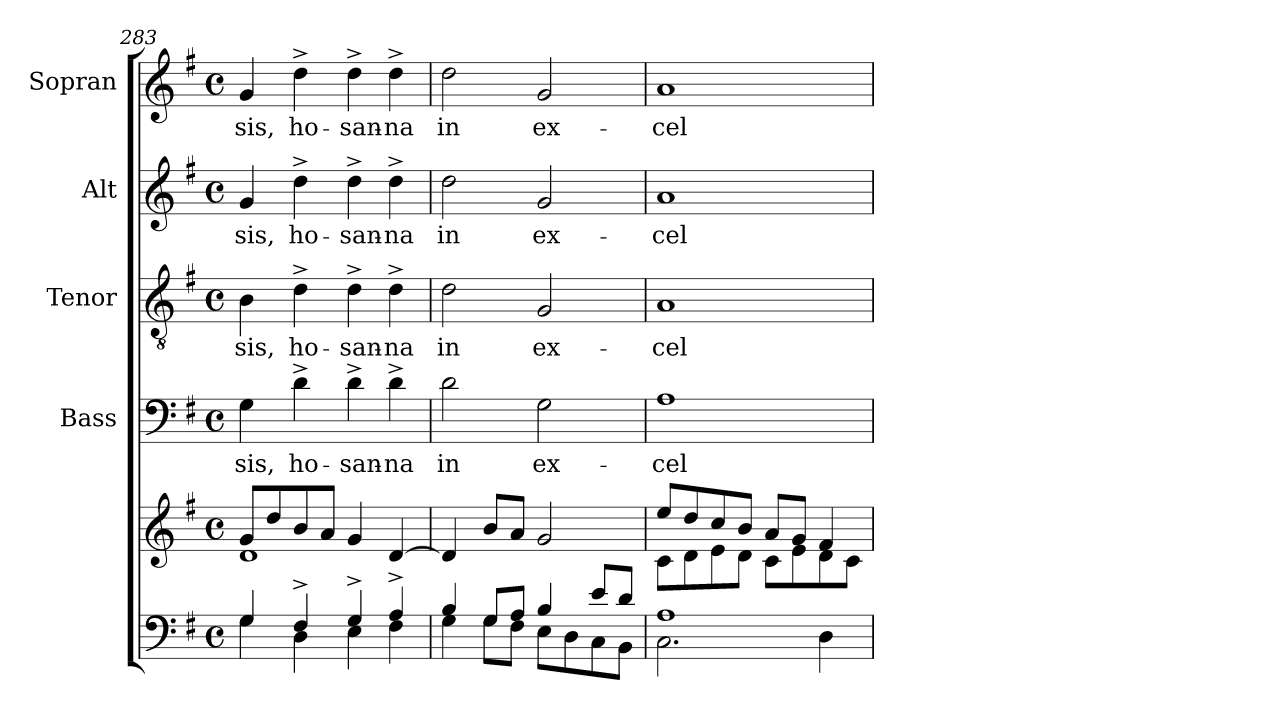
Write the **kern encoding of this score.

**kern	**kern	**kern	**text	**kern	**text	**kern	**text	**kern	**text
*part5	*part5	*part4	*part4	*part3	*part3	*part2	*part2	*part1	*part1
*staff6	*staff5	*staff4	*staff4	*staff3	*staff3	*staff2	*staff2	*staff1	*staff1
*	*	*I"Bass	*	*I"Tenor	*	*I"Alt	*	*I"Sopran	*
*	*	*I'B.	*	*I'T.	*	*I'A.	*	*I'S.	*
*clefF4	*clefG2	*clefF4	*	*clefGv2	*	*clefG2	*	*clefG2	*
*k[f#]	*k[f#]	*k[f#]	*	*k[f#]	*	*k[f#]	*	*k[f#]	*
*G:	*G:	*G:	*	*G:	*	*G:	*	*G:	*
*M4/4	*M4/4	*M4/4	*	*M4/4	*	*M4/4	*	*M4/4	*
*met(c)	*met(c)	*met(c)	*	*met(c)	*	*met(c)	*	*met(c)	*
=283	=283	=283	=283	=283	=283	=283	=283	=283	=283
*^	*^	*	*	*	*	*	*	*	*
!	!	!	!	!	!LO:LY:b	!	!LO:LY:b	!	!LO:LY:b	!	!LO:LY:b
4G/	4G\	8g/L	1d	4G\	-sis,	4B\	-sis,	4g/	-sis,	4g/	-sis,
.	.	8dd/	.	.	.	.	.	.	.	.	.
!	!	!	!	!	!LO:LY:b	!	!LO:LY:b	!	!LO:LY:b	!	!LO:LY:b
4F#^>/	4D\	8b/	.	4d^>\	ho-	4d^>\	ho-	4dd^>\	ho-	4dd^>\	ho-
.	.	8a/J	.	.	.	.	.	.	.	.	.
!	!	!	!	!	!LO:LY:b	!	!LO:LY:b	!	!LO:LY:b	!	!LO:LY:b
4G^>/	4E\	4g/	.	4d^>\	-san-	4d^>\	-san-	4dd^>\	-san-	4dd^>\	-san-
!	!	!	!	!	!LO:LY:b	!	!LO:LY:b	!	!LO:LY:b	!	!LO:LY:b
4A^>/	4F#\	[>4d/	.	4d^>\	-na	4d^>\	-na	4dd^>\	-na	4dd^>\	-na
*	*	*v	*v	*	*	*	*	*	*	*	*
=284	=284	=284	=284	=284	=284	=284	=284	=284	=284	=284
!	!	!	!	!LO:LY:b	!	!LO:LY:b	!	!LO:LY:b	!	!LO:LY:b
4B/	4G\	4d/]	2d\	in	2d\	in	2dd\	in	2dd\	in
8G/L	8G\L	8b/L	.	.	.	.	.	.	.	.
8A/J	8F#\J	8a/J	.	.	.	.	.	.	.	.
!	!	!	!	!LO:LY:b	!	!LO:LY:b	!	!LO:LY:b	!	!LO:LY:b
4B/	8E\L	2g/	2G\	ex-	2G/	ex-	2g/	ex-	2g/	ex-
.	8D\	.	.	.	.	.	.	.	.	.
8e/L	8C\	.	.	.	.	.	.	.	.	.
8d/J	8BB\J	.	.	.	.	.	.	.	.	.
=285	=285	=285	=285	=285	=285	=285	=285	=285	=285	=285
*	*	*^	*	*	*	*	*	*	*	*
!	!	!	!	!	!LO:LY:b	!	!LO:LY:b	!	!LO:LY:b	!	!LO:LY:b
1A	2.C\	8ee/L	8c\L	1A	-cel-	1A	-cel-	1a	-cel-	1a	-cel-
.	.	8dd/	8d\	.	.	.	.	.	.	.	.
.	.	8cc/	8e\	.	.	.	.	.	.	.	.
.	.	8b/J	8d\J	.	.	.	.	.	.	.	.
.	.	8a/L	8c\L	.	.	.	.	.	.	.	.
.	.	8g/J	8e\	.	.	.	.	.	.	.	.
.	4D\	4f#/	8d\	.	.	.	.	.	.	.	.
.	.	.	8c\J	.	.	.	.	.	.	.	.
*v	*v	*	*	*	*	*	*	*	*	*	*
*	*v	*v	*	*	*	*	*	*	*	*
=	=	=	=	=	=	=	=	=	=
*-	*-	*-	*-	*-	*-	*-	*-	*-	*-
